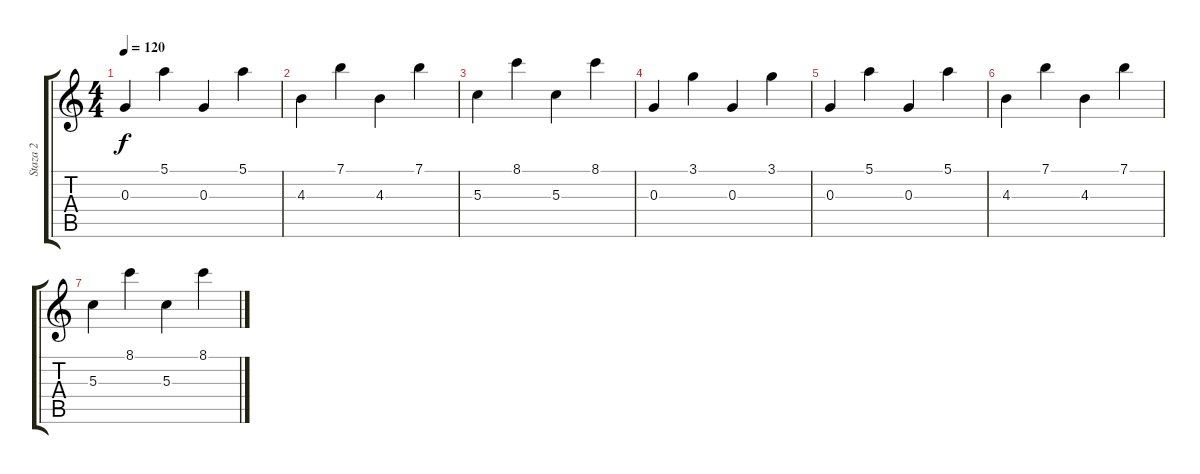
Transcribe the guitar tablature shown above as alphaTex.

\track ("Staza 2" "Staza 2") {instrument electricguitarclean}
\staff {score tabs}
\tuning (E4 B3 G3 D3 A2 E2) {hide}
\ts (4 4)
\tempo 120
\clef g2
\ks c
0.3.4{dy f} 5.1.4 0.3.4 5.1.4 |
4.3.4 7.1.4 4.3.4 7.1.4 |
5.3.4 8.1.4 5.3.4 8.1.4 |
0.3.4 3.1.4 0.3.4 3.1.4 |
0.3.4 5.1.4 0.3.4 5.1.4 |
4.3.4 7.1.4 4.3.4 7.1.4 |
5.3.4 8.1.4 5.3.4 8.1.4
